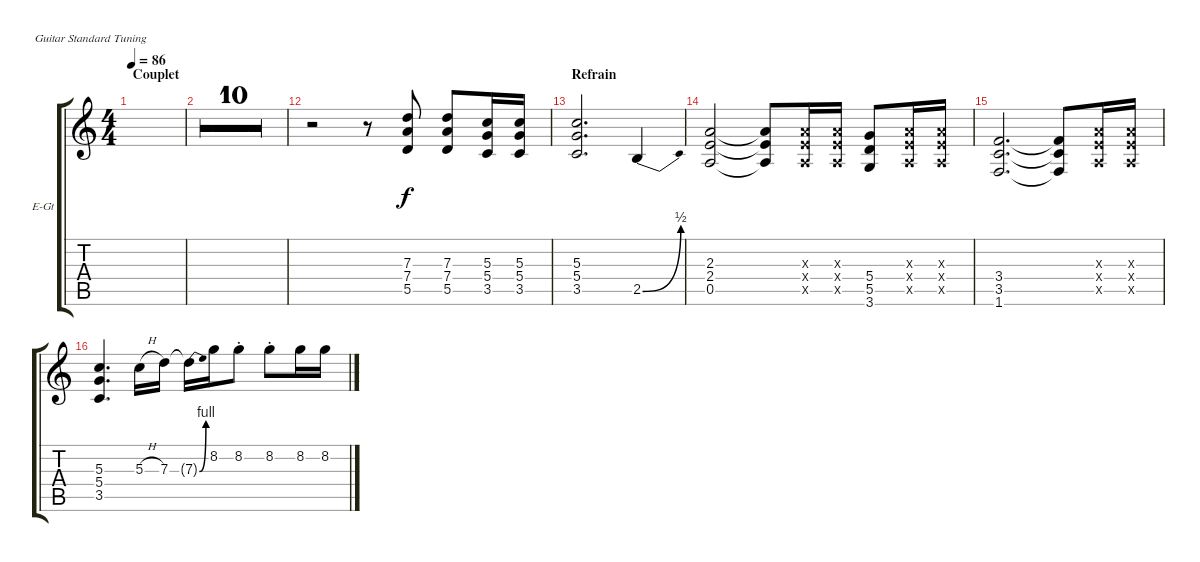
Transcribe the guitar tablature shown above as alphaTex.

\bracketExtendMode groupsimilarinstruments
\firstSystemTrackNameOrientation horizontal
\otherSystemsTrackNameOrientation horizontal
\track ("You" "E-Gt") {mute multiBarRest instrument distortionguitar}
\staff {score tabs}
\tuning (E4 B3 G3 D3 A2 E2)
\ts (4 4)
\section ("" "Couplet")
\tempo 86
\clef g2
\ks c
|
|
|
|
|
|
|
|
|
|
|
r.2 r.8 (7.4 5.5 7.3).8 (7.4 5.5 7.3).8 (5.4 3.5 5.3).16 (5.4 3.5 5.3).16 |
\section ("" "Refrain")
(5.3 5.4 3.5).2{d} 2.5{be (bend 0 0 59.4 2)}.4 |
(2.3 2.4 0.5).2 (2.3{t} 2.4{t} 0.5{t}).8 (2.3{x} 2.4{x} 0.5{x}).16 (2.3{x} 2.4{x} 0.5{x}).16 (5.4 5.5 3.6).8 (2.3{x} 2.4{x} 0.5{x}).16 (2.3{x} 2.4{x} 0.5{x}).16 |
(3.4 3.5 1.6).2{d} (3.4{t} 3.5{t} 1.6{t}).8 (2.3{x} 2.4{x} 0.5{x}).16 (2.3{x} 2.4{x} 0.5{x}).16 |
(5.4 3.5 5.3).4{d} 5.3{h}.16 7.3.16 7.3{be (bend 0 0 15 4) t}.16 8.2.16 8.2{st}.8 8.2{st}.8 8.2.16 8.2.16
